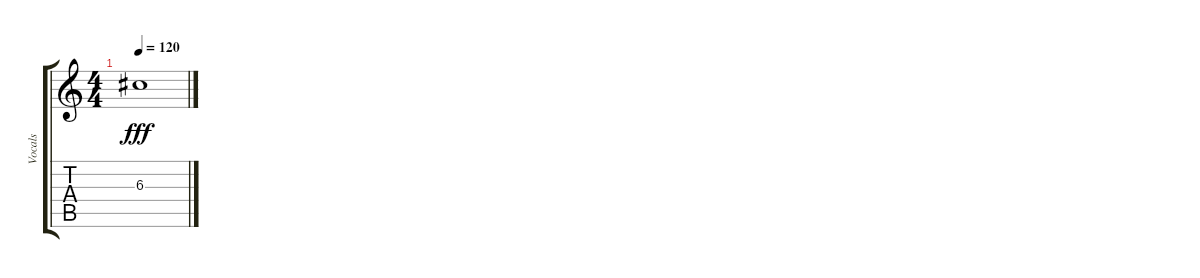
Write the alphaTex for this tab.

\track ("Vocals" "Vocals") {instrument acousticguitarsteel}
\staff {score tabs}
\tuning (E4 B3 G3 D3 A2 E2) {hide}
\ts (4 4)
\tempo 120
\clef g2
\ks c
6.3.1{dy fff}
